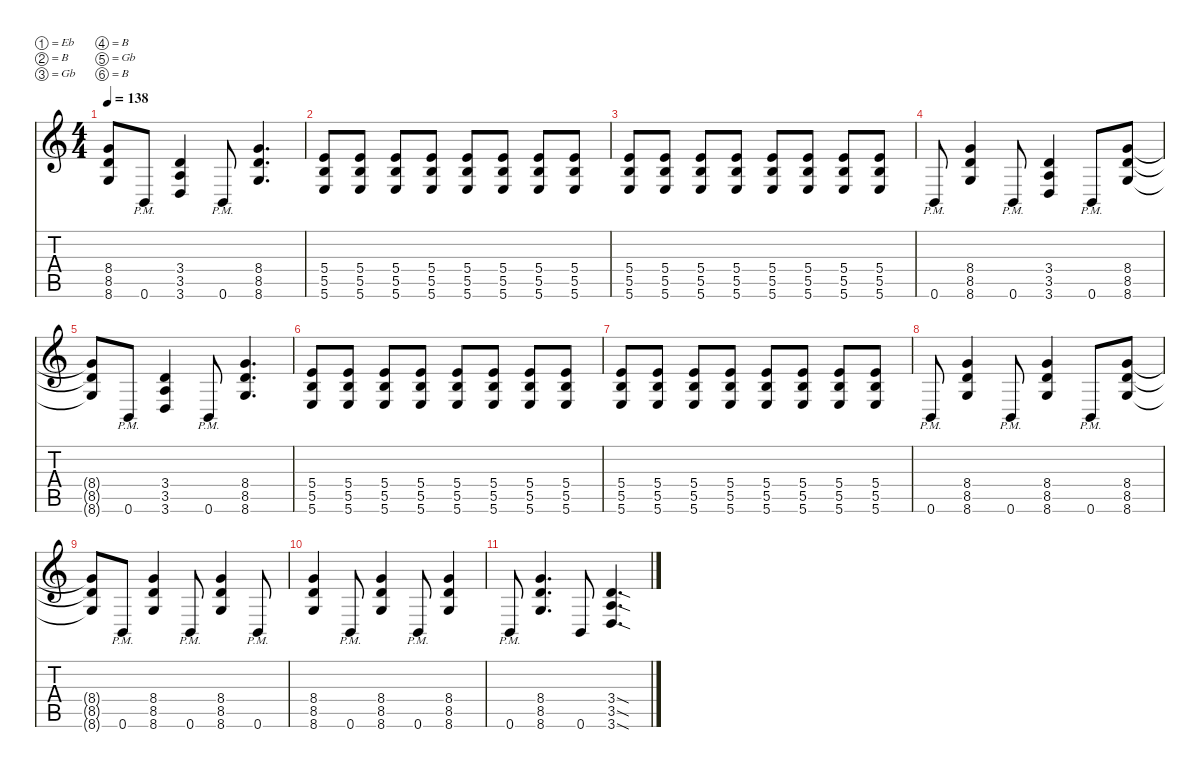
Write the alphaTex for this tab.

\defaultSystemsLayout 4
\hideDynamics
\bracketExtendMode nobrackets
\singleTrackTrackNamePolicy hidden
\multiTrackTrackNamePolicy hidden
\firstSystemTrackNameMode fullname
\firstSystemTrackNameOrientation horizontal
\otherSystemsTrackNameOrientation horizontal
\track ("Rhythm Guitar" "dist.guit.") {instrument distortionguitar}
\staff {score tabs}
\tuning (Eb4 B3 Gb3 B2 Gb2 B1)
\ts (4 4)
\tempo 138
\clef g2
\ks c
(8.4{t} 8.5{t} 8.6{t}).8{dy f beam Up} 0.6{pm}.8{beam Up} (3.4 3.5 3.6).4{beam Up} 0.6{pm}.8{beam Up} (8.4 8.5 8.6).4{d beam Up} |
(5.4 5.5 5.6).8{beam Up} (5.4 5.5 5.6).8{beam Up} (5.4 5.5 5.6).8{beam Up} (5.4 5.5 5.6).8{beam Up} (5.4 5.5 5.6).8{beam Up} (5.4 5.5 5.6).8{beam Up} (5.4 5.5 5.6).8{beam Up} (5.4 5.5 5.6).8{beam Up} |
(5.4 5.5 5.6).8{beam Up} (5.4 5.5 5.6).8{beam Up} (5.4 5.5 5.6).8{beam Up} (5.4 5.5 5.6).8{beam Up} (5.4 5.5 5.6).8{beam Up} (5.4 5.5 5.6).8{beam Up} (5.4 5.5 5.6).8{beam Up} (5.4 5.5 5.6).8{beam Up} |
0.6{pm}.8{beam Up} (8.4 8.5 8.6).4{beam Up} 0.6{pm}.8{beam Up} (3.4 3.5 3.6).4{beam Up} 0.6{pm}.8{beam Up} (8.4 8.5 8.6).8{beam Up} |
(8.4{t} 8.5{t} 8.6{t}).8{beam Up} 0.6{pm}.8{beam Up} (3.4 3.5 3.6).4{beam Up} 0.6{pm}.8{beam Up} (8.4 8.5 8.6).4{d beam Up} |
(5.4 5.5 5.6).8{beam Up} (5.4 5.5 5.6).8{beam Up} (5.4 5.5 5.6).8{beam Up} (5.4 5.5 5.6).8{beam Up} (5.4 5.5 5.6).8{beam Up} (5.4 5.5 5.6).8{beam Up} (5.4 5.5 5.6).8{beam Up} (5.4 5.5 5.6).8{beam Up} |
(5.4 5.5 5.6).8{beam Up} (5.4 5.5 5.6).8{beam Up} (5.4 5.5 5.6).8{beam Up} (5.4 5.5 5.6).8{beam Up} (5.4 5.5 5.6).8{beam Up} (5.4 5.5 5.6).8{beam Up} (5.4 5.5 5.6).8{beam Up} (5.4 5.5 5.6).8{beam Up} |
0.6{pm}.8{beam Up} (8.4 8.5 8.6).4{beam Up} 0.6{pm}.8{beam Up} (8.4 8.5 8.6).4{beam Up} 0.6{pm}.8{beam Up} (8.4 8.5 8.6).8{beam Up} |
(8.4{t} 8.5{t} 8.6{t}).8{beam Up} 0.6{pm}.8{beam Up} (8.4 8.5 8.6).4{beam Up} 0.6{pm}.8{beam Up} (8.4 8.5 8.6).4{beam Up} 0.6{pm}.8{beam Up} |
(8.4 8.5 8.6).4{beam Up} 0.6{pm}.8{beam Up} (8.4 8.5 8.6).4{beam Up} 0.6{pm}.8{beam Up} (8.4 8.5 8.6).4{beam Up} |
0.6{pm}.8{beam Up} (8.4 8.5 8.6).4{d beam Up} 0.6.8{beam Up} (3.4{sod} 3.5{sod} 3.6{sod}).4{d beam Up}
